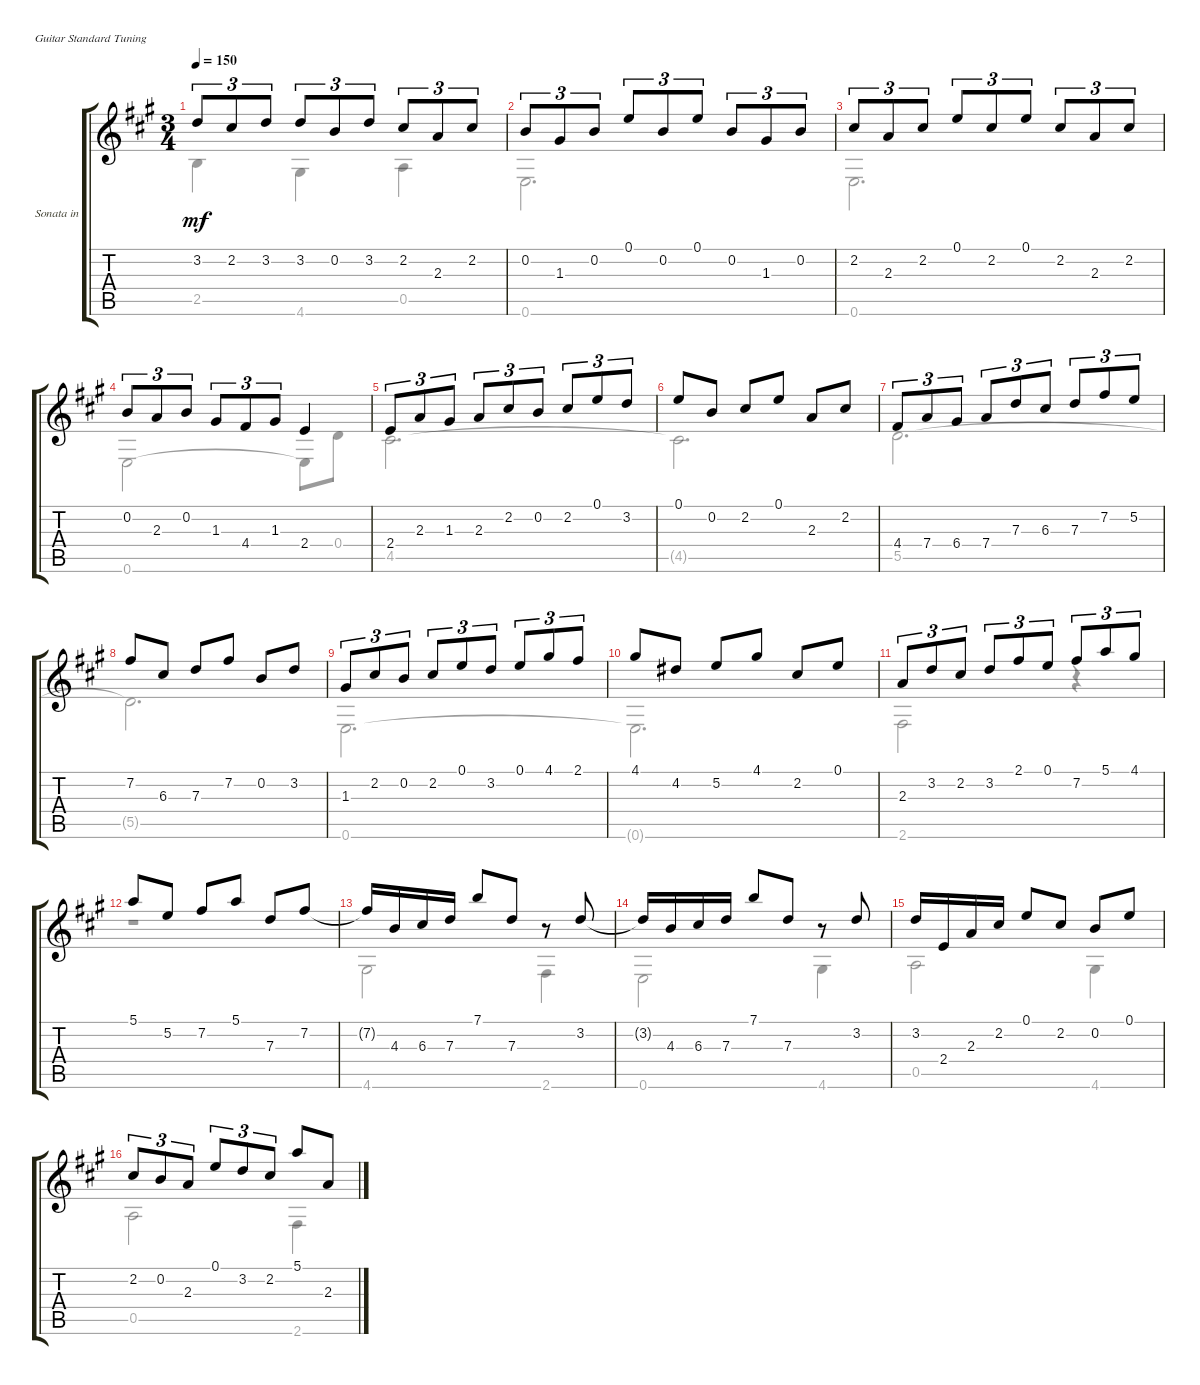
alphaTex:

\bracketExtendMode groupsimilarinstruments
\firstSystemTrackNameOrientation horizontal
\otherSystemsTrackNameOrientation horizontal
\track ("Sonata in F# - Presto" "Sonata in ") {instrument acousticguitarnylon}
\staff {score tabs}
\tuning (E4 B3 G3 D3 A2 E2)
\voice
\ts (3 4)
\tempo 150
\clef g2
\ks a
3.2.8{tu (3 2) dy mf} 2.2.8{tu (3 2)} 3.2.8{tu (3 2)} 3.2.8{tu (3 2)} 0.2.8{tu (3 2)} 3.2.8{tu (3 2)} 2.2.8{tu (3 2)} 2.3.8{tu (3 2)} 2.2.8{tu (3 2)} |
0.2.8{tu (3 2)} 1.3.8{tu (3 2)} 0.2.8{tu (3 2)} 0.1.8{tu (3 2)} 0.2.8{tu (3 2)} 0.1.8{tu (3 2)} 0.2.8{tu (3 2)} 1.3.8{tu (3 2)} 0.2.8{tu (3 2)} |
2.2.8{tu (3 2)} 2.3.8{tu (3 2)} 2.2.8{tu (3 2)} 0.1.8{tu (3 2)} 2.2.8{tu (3 2)} 0.1.8{tu (3 2)} 2.2.8{tu (3 2)} 2.3.8{tu (3 2)} 2.2.8{tu (3 2)} |
0.2.8{tu (3 2)} 2.3.8{tu (3 2)} 0.2.8{tu (3 2)} 1.3.8{tu (3 2)} 4.4.8{tu (3 2)} 1.3.8{tu (3 2)} 2.4.4 |
2.4.8{tu (3 2)} 2.3.8{tu (3 2)} 1.3.8{tu (3 2)} 2.3.8{tu (3 2)} 2.2.8{tu (3 2)} 0.2.8{tu (3 2)} 2.2.8{tu (3 2)} 0.1.8{tu (3 2)} 3.2.8{tu (3 2)} |
0.1.8 0.2.8 2.2.8 0.1.8 2.3.8 2.2.8 |
4.4.8{tu (3 2)} 7.4.8{tu (3 2)} 6.4.8{tu (3 2)} 7.4.8{tu (3 2)} 7.3.8{tu (3 2)} 6.3.8{tu (3 2)} 7.3.8{tu (3 2)} 7.2.8{tu (3 2)} 5.2.8{tu (3 2)} |
7.2.8 6.3.8 7.3.8 7.2.8 0.2.8 3.2.8 |
1.3.8{tu (3 2)} 2.2.8{tu (3 2)} 0.2.8{tu (3 2)} 2.2.8{tu (3 2)} 0.1.8{tu (3 2)} 3.2.8{tu (3 2)} 0.1.8{tu (3 2)} 4.1.8{tu (3 2)} 2.1.8{tu (3 2)} |
4.1.8 4.2.8 5.2.8 4.1.8 2.2.8 0.1.8 |
2.3.8{tu (3 2)} 3.2.8{tu (3 2)} 2.2.8{tu (3 2)} 3.2.8{tu (3 2)} 2.1.8{tu (3 2)} 0.1.8{tu (3 2)} 7.2.8{tu (3 2)} 5.1.8{tu (3 2)} 4.1.8{tu (3 2)} |
5.1.8 5.2.8 7.2.8 5.1.8 7.3.8 7.2.8 |
7.2{t}.16 4.3.16 6.3.16 7.3.16 7.1.8 7.3.8 r.8 3.2.8 |
3.2{t}.16 4.3.16 6.3.16 7.3.16 7.1.8 7.3.8 r.8 3.2.8 |
3.2.16 2.4.16 2.3.16 2.2.16 0.1.8 2.2.8 0.2.8 0.1.8 |
2.2.8{tu (3 2)} 0.2.8{tu (3 2)} 2.3.8{tu (3 2)} 0.1.8{tu (3 2)} 3.2.8{tu (3 2)} 2.2.8{tu (3 2)} 5.1.8 2.3.8
\voice
\clef g2
\ottava regular
\simile none
\ks a
2.5.4{dy mf} 4.6.4 0.5.4 |
0.6.2{d} |
0.6.2{d} |
0.6.2 0.6{t}.8 0.4.8 |
4.5.2{d} |
4.5{t}.2{d} |
5.5.2{d} |
5.5{t}.2{d} |
0.6.2{d} |
0.6{t}.2{d} |
2.6.2 r.4 |
r.1 |
4.6.2 2.6.4 |
0.6.2 4.6.4 |
0.5.2 4.6.4 |
0.5.2 2.6.4
